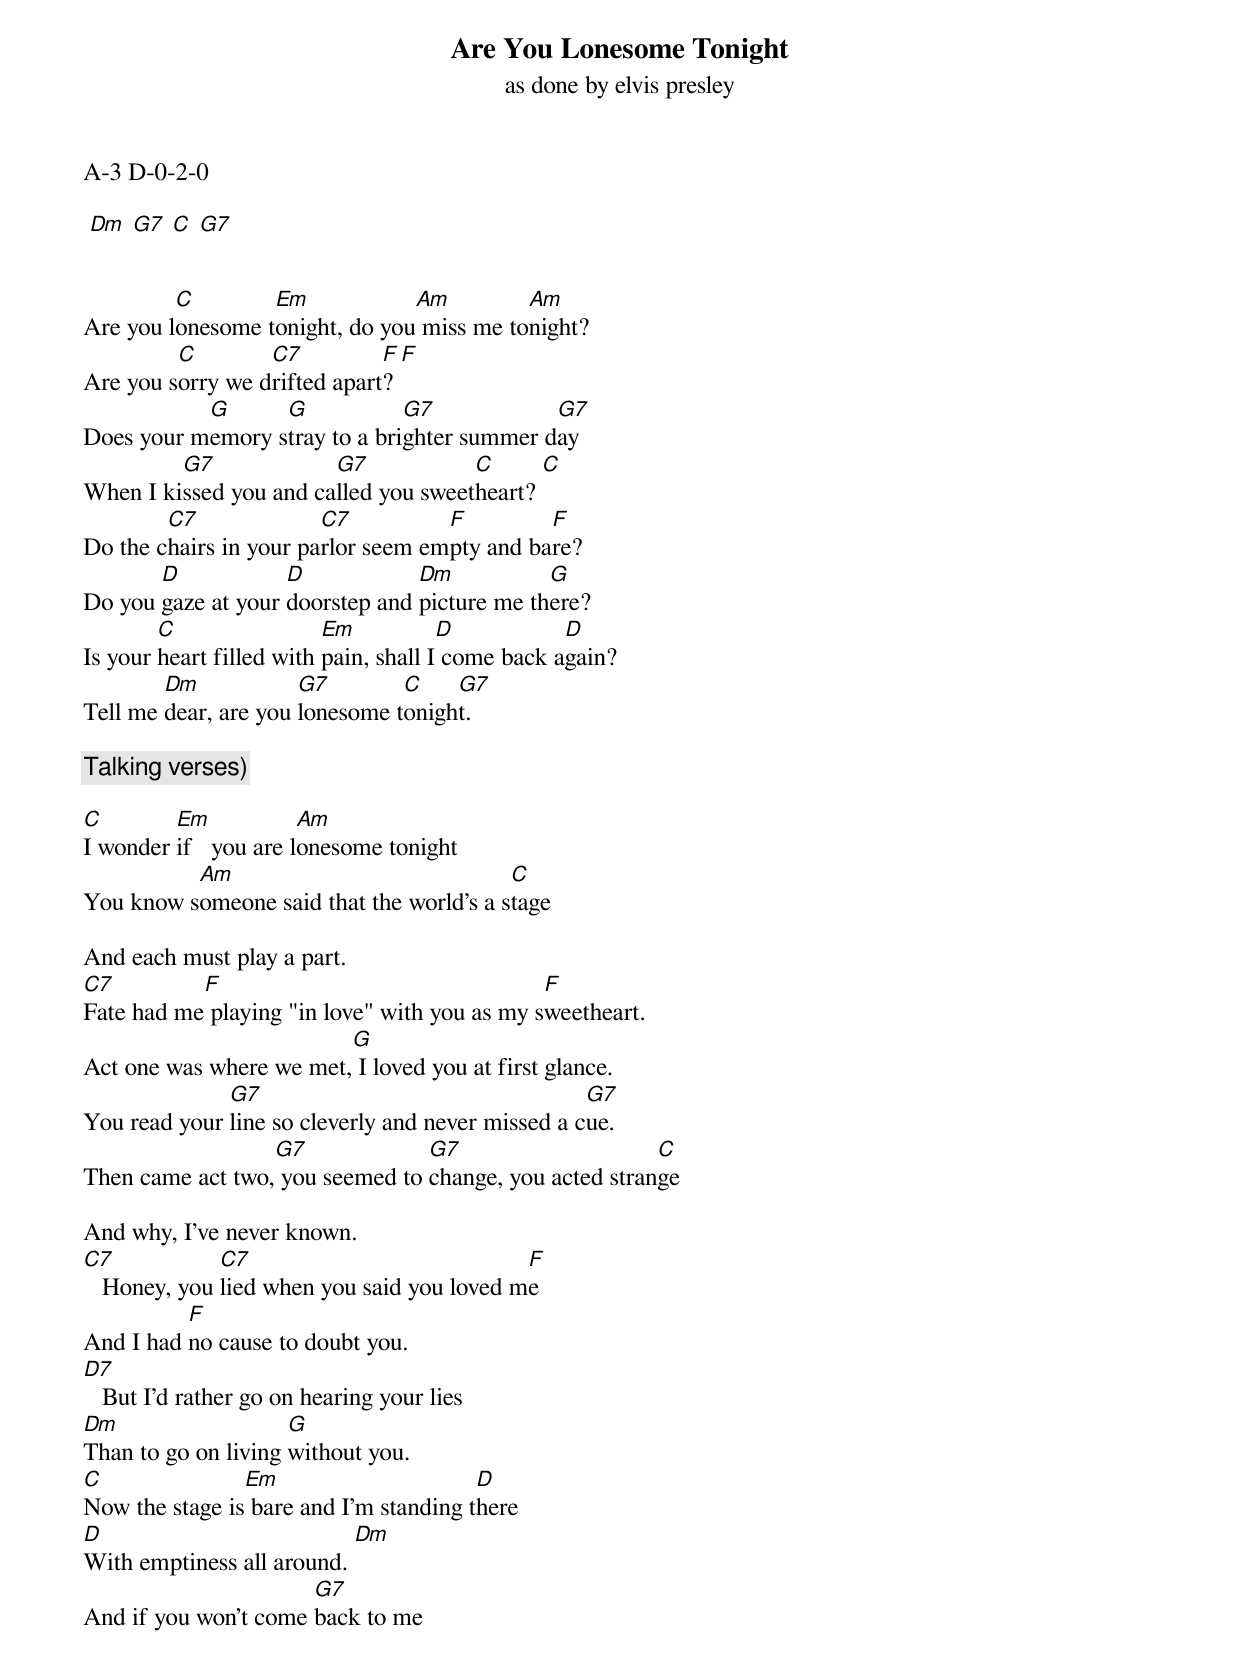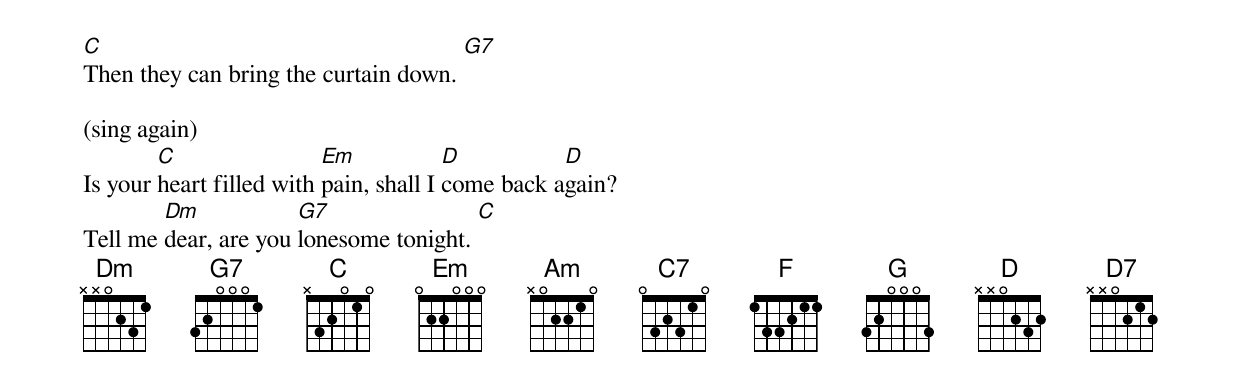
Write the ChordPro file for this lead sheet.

{title: Are You Lonesome Tonight}
{subtitle: as done by elvis presley}

A-3 D-0-2-0

 [Dm] [G7] [C] [G7]


Are you l[C]onesome t[Em]onight, do you[Am] miss me to[Am]night?
Are you s[C]orry we d[C7]rifted apart[F]? [F]
Does your m[G]emory s[G]tray to a bri[G7]ghter summer d[G7]ay
When I ki[G7]ssed you and ca[G7]lled you sweet[C]heart? [C]
Do the c[C7]hairs in your pa[C7]rlor seem em[F]pty and ba[F]re?
Do you [D]gaze at your [D]doorstep and [Dm]picture me th[G]ere?
Is your [C]heart filled with [Em]pain, shall I[D] come back a[D]gain?
Tell me [Dm]dear, are you [G7]lonesome t[C]onigh[G7]t.

{c:Talking verses)}

[C]I wonder [Em]if   you are l[Am]onesome tonight
You know s[Am]omeone said that the world's a s[C]tage

And each must play a part.
[C7]Fate had me[F] playing "in love" with you as my s[F]weetheart.
Act one was where we met,[G] I loved you at first glance.
You read your [G7]line so cleverly and never missed a c[G7]ue.
Then came act two,[G7] you seemed to [G7]change, you acted stran[C]ge

And why, I've never known.
[C7]   Honey, you [C7]lied when you said you loved m[F]e
And I had [F]no cause to doubt you.
[D7]   But I'd rather go on hearing your lies
[Dm]Than to go on living [G]without you.
[C]Now the stage is[Em] bare and I'm standing t[D]here
[D]With emptiness all around. [Dm]
And if you won't come [G7]back to me
[C]Then they can bring the curtain down. [G7]

(sing again)
Is your [C]heart filled with [Em]pain, shall I [D]come back a[D]gain?
Tell me [Dm]dear, are you [G7]lonesome tonight. [C]
